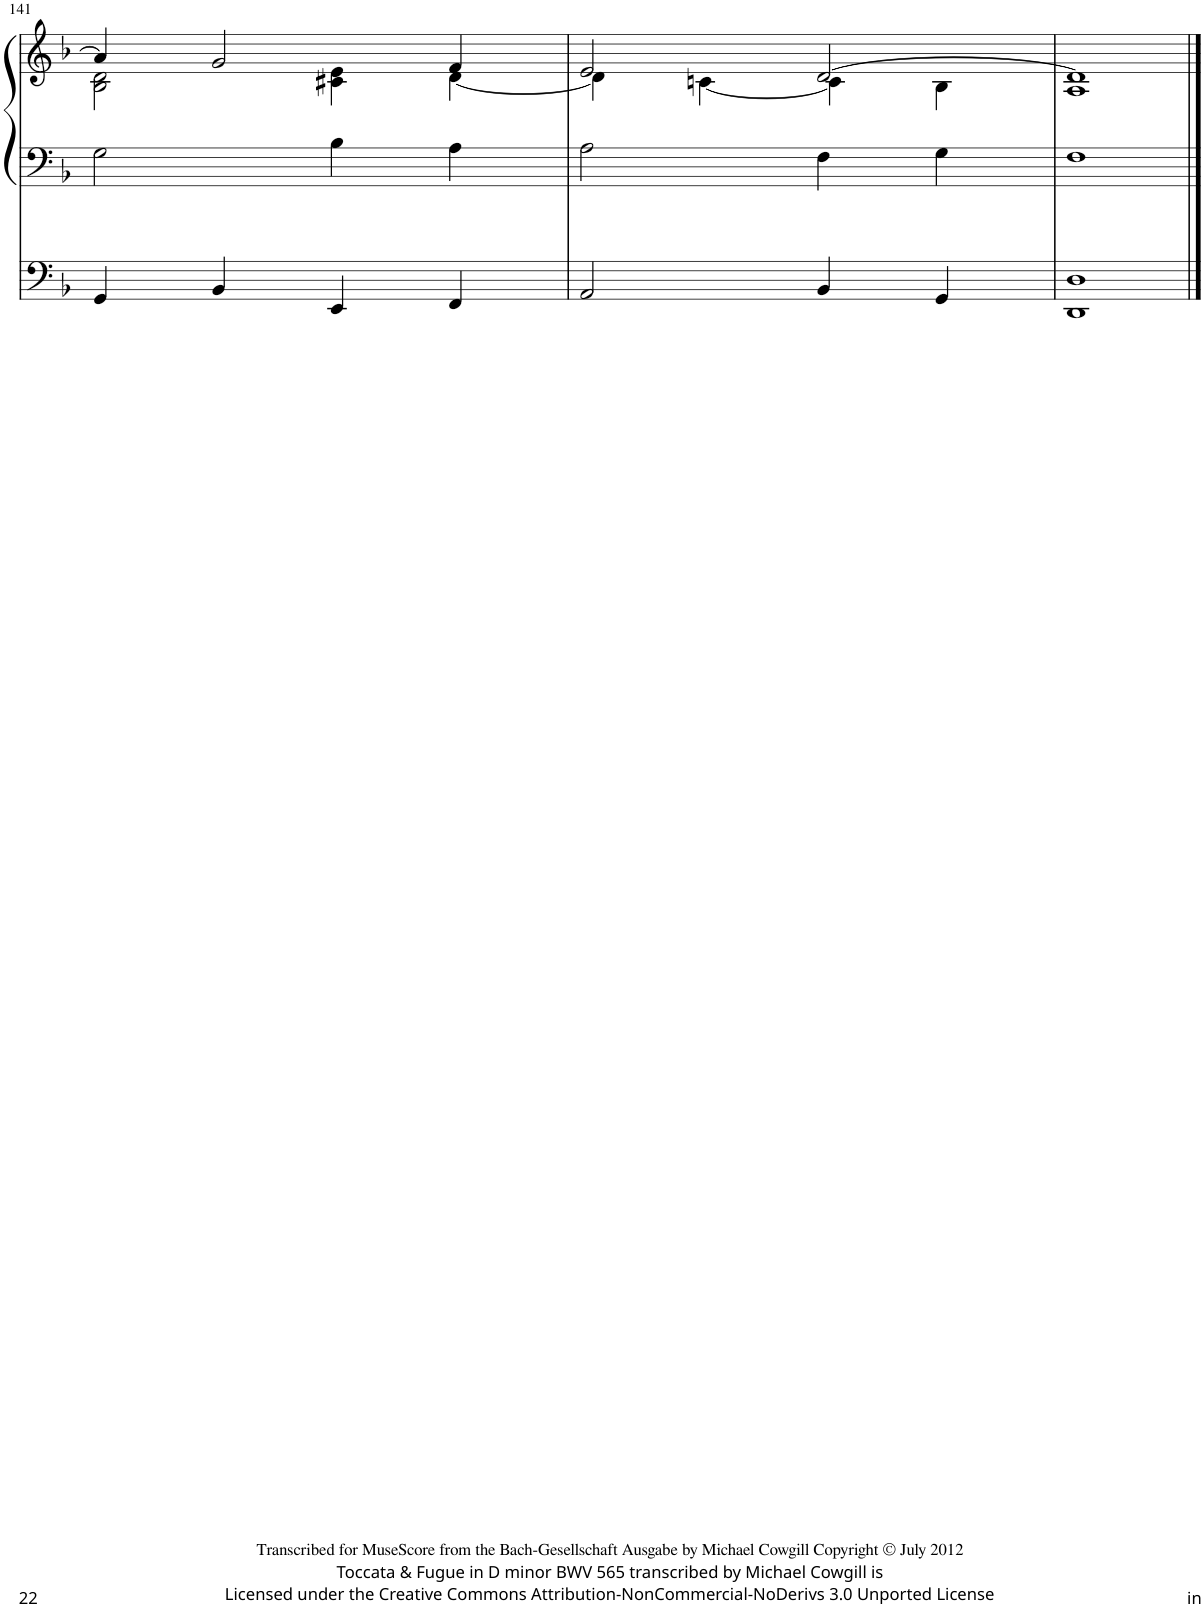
**kern	**kern	**kern
*part1	*part1	*part1
*staff3	*staff2	*staff1
*I"Man.	*	*
*I'Man.	*	*
!!LO:PB:g=z
*clefF4	*clefF4	*clefG2
*k[b-]	*k[b-]	*k[b-]
*M4/4	*M4/4	*M4/4
=141	=141	=141
*	*	*^
4GG/	2G\	4a/]	2B-\ 2d\
4BB-/	.	2g/	.
4EE/	4B-\	.	4c#X\ 4e\
4FF/	4A\	4f/	[4d\
=142	=142	=142	=142
2AA/	2A\	2e/	4d\]
.	.	.	[4cn\
4BB-/	4F\	[2d/	4c\]
4GG/	4G\	.	4B-\
=143	=143	=143	=143
1DD 1D	1F	1d]	1A
*	*	*v	*v
==	==	==
*-	*-	*-
